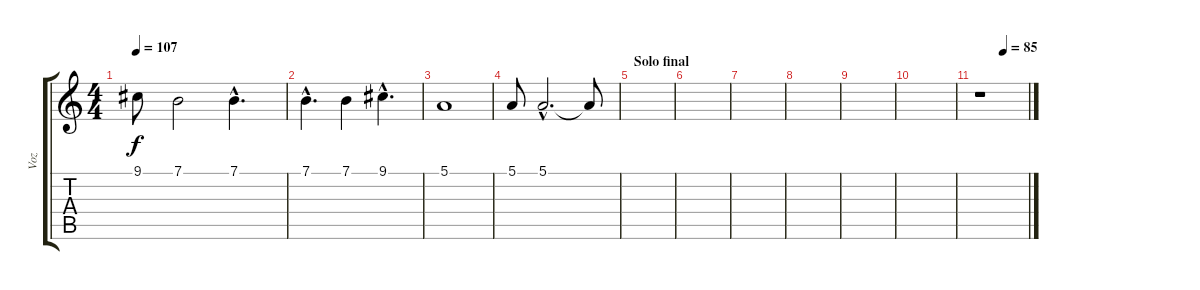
\track ("Voz" "Voz") {instrument lead6voice}
\staff {score tabs}
\tuning (E4 B3 G3 D3 A2 E2) {hide}
\ts (4 4)
\tempo 107
\clef g2
\ks c
9.1{t}.8{dy f} 7.1.2 7.1{hac}.4{d} |
7.1{hac}.4{d} 7.1.4 9.1{hac}.4{d} |
5.1.1 |
5.1.8 5.1{hac}.2{d} 5.1{t}.8 |
\section ("" "Solo final")
|
|
|
|
|
|
\tempo (85 0.5)
r.1
